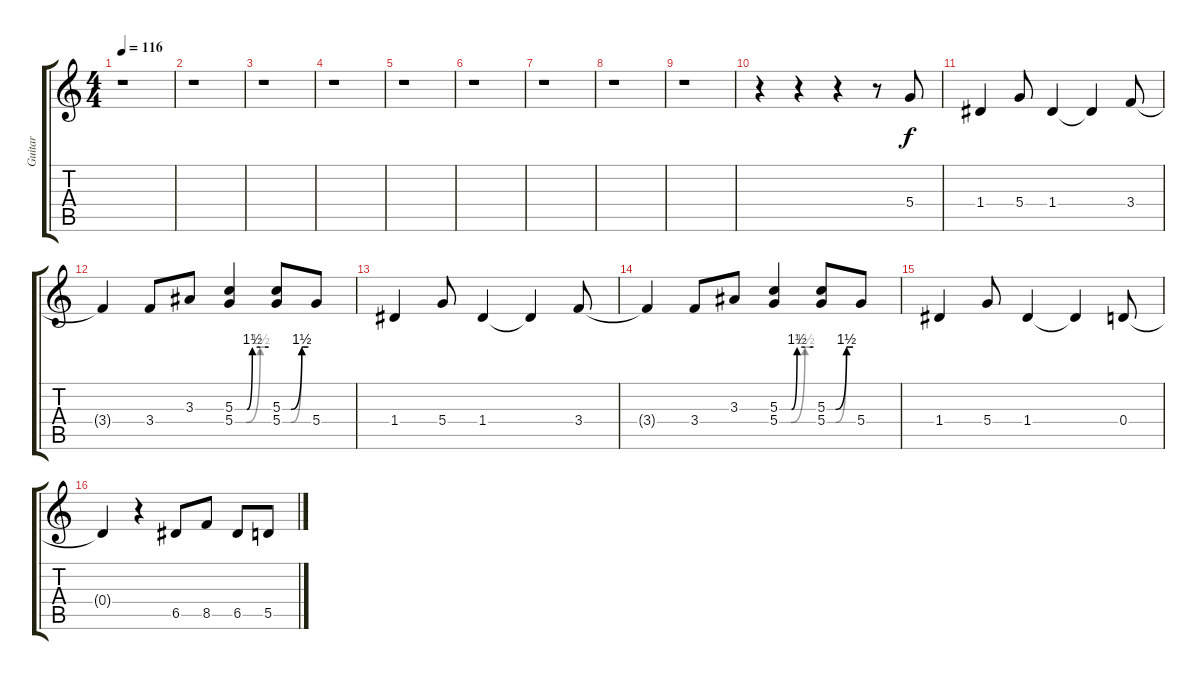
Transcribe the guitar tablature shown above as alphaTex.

\track ("Guitar" "Guitar") {instrument distortionguitar}
\staff {score tabs}
\tuning (E4 B3 G3 D3 A2 E2) {hide}
\ts (4 4)
\tempo 116
\clef g2
\ks c
r.1{dy f} |
r.1 |
r.1 |
r.1 |
r.1 |
r.1 |
r.1 |
r.1 |
r.1 |
r.4 r.4 r.4 r.8 5.4.8 |
1.4.4 5.4.8 1.4.4 1.4{t}.4 3.4.8 |
3.4{t}.4 3.4.8 3.3.8 (5.3{be (custom 0 0 21 0 31 6 45 6 60 6)} 5.4{be (custom 0 0 20 0 45 6 50 6 54 6 60 6)}).4 (5.3{be (custom 0 0 20 0 45 6 49 6 55 6 60 6)} 5.4{be (custom 0 0 20 0 45 6 60 6)}).8 5.4.8 |
1.4.4 5.4.8 1.4.4 1.4{t}.4 3.4.8 |
3.4{t}.4 3.4.8 3.3.8 (5.3{be (custom 0 0 21 0 31 6 45 6 60 6)} 5.4{be (custom 0 0 20 0 45 6 50 6 54 6 60 6)}).4 (5.3{be (custom 0 0 20 0 45 6 49 6 55 6 60 6)} 5.4{be (custom 0 0 20 0 45 6 60 6)}).8 5.4.8 |
1.4.4 5.4.8 1.4.4 1.4{t}.4 0.4.8 |
0.4{t}.4 r.4 6.5.8 8.5.8 6.5.8 5.5.8
